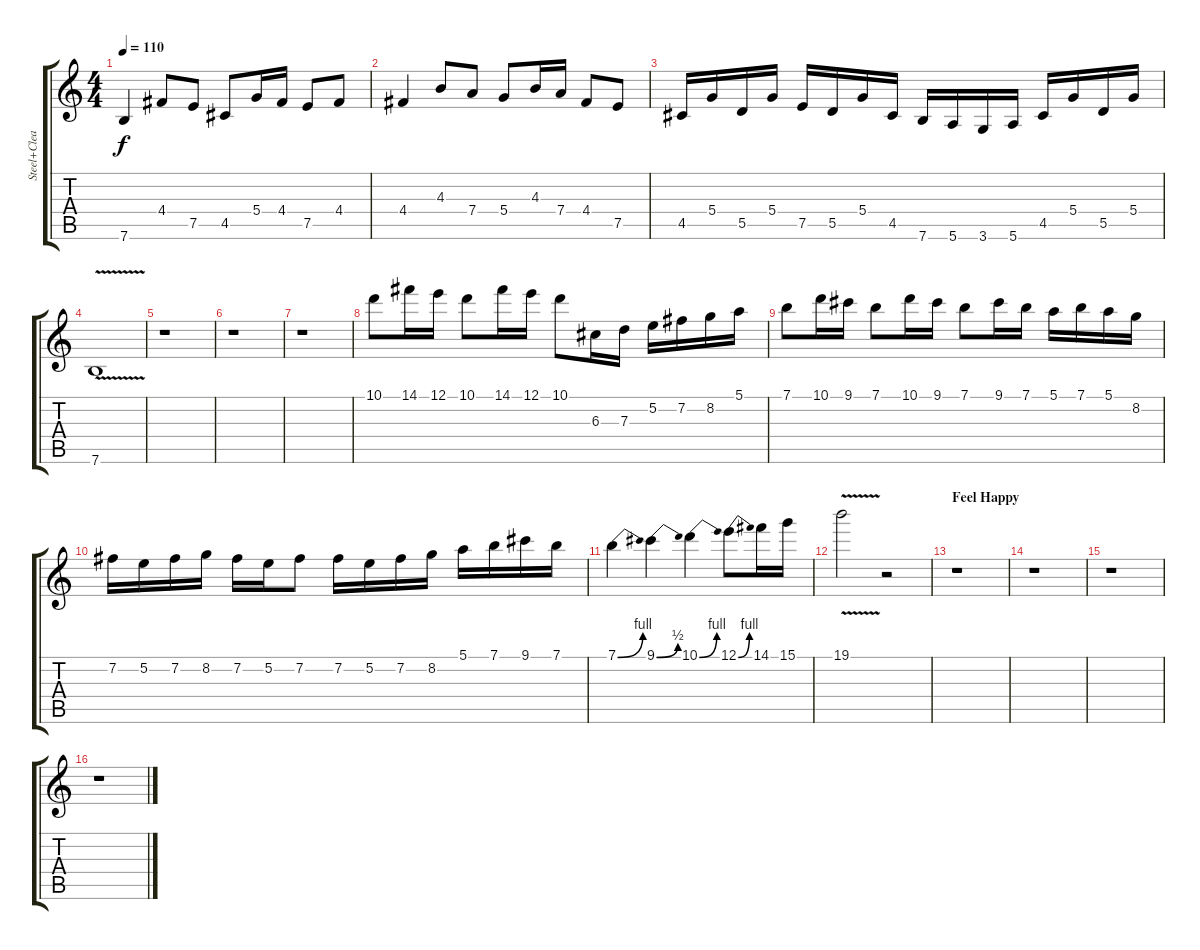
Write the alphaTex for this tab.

\track ("Steel+Clean+Dis" "Steel+Clea") {instrument acousticguitarsteel}
\staff {score tabs}
\tuning (E4 B3 G3 D3 A2 E2) {hide}
\ts (4 4)
\tempo 110
\clef g2
\ks c
7.6.4{dy f} 4.4.8 7.5.8 4.5.8 5.4.16 4.4.16 7.5.8 4.4.8 |
4.4.4 4.3.8 7.4.8 5.4.8 4.3.16 7.4.16 4.4.8 7.5.8 |
4.5.16 5.4.16 5.5.16 5.4.16 7.5.16 5.5.16 5.4.16 4.5.16 7.6.16 5.6.16 3.6.16 5.6.16 4.5.16 5.4.16 5.5.16 5.4.16 |
7.6{v}.1 |
r.1 |
r.1 |
r.1 |
10.1.8 14.1.16 12.1.16 10.1.8 14.1.16 12.1.16 10.1.8 6.3.16 7.3.16 5.2.16 7.2.16 8.2.16 5.1.16 |
7.1.8 10.1.16 9.1.16 7.1.8 10.1.16 9.1.16 7.1.8 9.1.16 7.1.16 5.1.16 7.1.16 5.1.16 8.2.16 |
7.2.16 5.2.16 7.2.16 8.2.16 7.2.16 5.2.16 7.2.8 7.2.16 5.2.16 7.2.16 8.2.16 5.1.16 7.1.16 9.1.16 7.1.16 |
7.1{be (bend 0 0 60 4)}.4 9.1{be (bend 0 0 60 2)}.4 10.1{be (bend 0 0 60 4)}.4 12.1{be (bend 0 0 60 4)}.8 14.1.16 15.1.16 |
19.1{v}.2 r.2 |
\section ("" "Feel Happy")
r.1{instrument electricguitarclean} |
r.1 |
r.1 |
r.1
